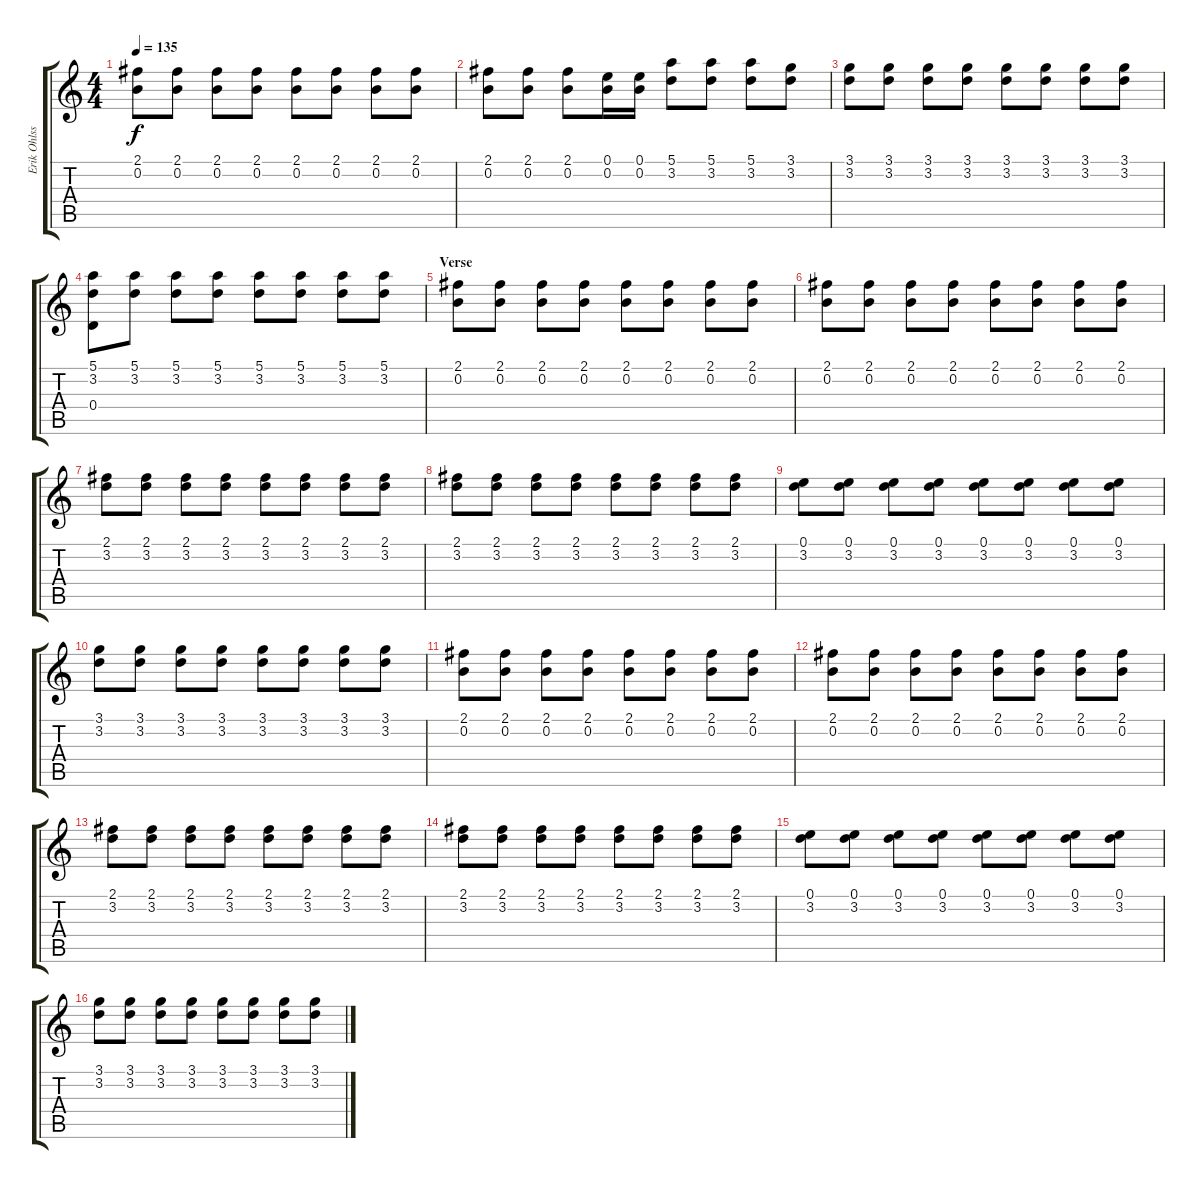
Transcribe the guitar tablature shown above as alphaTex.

\track ("Erik Ohlsson" "Erik Ohlss") {instrument distortionguitar}
\staff {score tabs}
\tuning (E4 B3 G3 D3 A2 E2) {hide}
\ts (4 4)
\tempo 135
\clef g2
\ks c
(2.1 0.2).8{dy f} (2.1 0.2).8 (2.1 0.2).8 (2.1 0.2).8 (2.1 0.2).8 (2.1 0.2).8 (2.1 0.2).8 (2.1 0.2).8 |
(2.1 0.2).8 (2.1 0.2).8 (2.1 0.2).8 (0.1 0.2).16 (0.1 0.2).16 (5.1 3.2).8 (5.1 3.2).8 (5.1 3.2).8 (3.1 3.2).8 |
(3.1 3.2).8 (3.1 3.2).8 (3.1 3.2).8 (3.1 3.2).8 (3.1 3.2).8 (3.1 3.2).8 (3.1 3.2).8 (3.1 3.2).8 |
(5.1 3.2 0.4).8 (5.1 3.2).8 (5.1 3.2).8 (5.1 3.2).8 (5.1 3.2).8 (5.1 3.2).8 (5.1 3.2).8 (5.1 3.2).8 |
\section ("" "Verse")
(2.1 0.2).8 (2.1 0.2).8 (2.1 0.2).8 (2.1 0.2).8 (2.1 0.2).8 (2.1 0.2).8 (2.1 0.2).8 (2.1 0.2).8 |
(2.1 0.2).8 (2.1 0.2).8 (2.1 0.2).8 (2.1 0.2).8 (2.1 0.2).8 (2.1 0.2).8 (2.1 0.2).8 (2.1 0.2).8 |
(2.1 3.2).8 (2.1 3.2).8 (2.1 3.2).8 (2.1 3.2).8 (2.1 3.2).8 (2.1 3.2).8 (2.1 3.2).8 (2.1 3.2).8 |
(2.1 3.2).8 (2.1 3.2).8 (2.1 3.2).8 (2.1 3.2).8 (2.1 3.2).8 (2.1 3.2).8 (2.1 3.2).8 (2.1 3.2).8 |
(0.1 3.2).8 (0.1 3.2).8 (0.1 3.2).8 (0.1 3.2).8 (0.1 3.2).8 (0.1 3.2).8 (0.1 3.2).8 (0.1 3.2).8 |
(3.1 3.2).8 (3.1 3.2).8 (3.1 3.2).8 (3.1 3.2).8 (3.1 3.2).8 (3.1 3.2).8 (3.1 3.2).8 (3.1 3.2).8 |
(2.1 0.2).8 (2.1 0.2).8 (2.1 0.2).8 (2.1 0.2).8 (2.1 0.2).8 (2.1 0.2).8 (2.1 0.2).8 (2.1 0.2).8 |
(2.1 0.2).8 (2.1 0.2).8 (2.1 0.2).8 (2.1 0.2).8 (2.1 0.2).8 (2.1 0.2).8 (2.1 0.2).8 (2.1 0.2).8 |
(2.1 3.2).8 (2.1 3.2).8 (2.1 3.2).8 (2.1 3.2).8 (2.1 3.2).8 (2.1 3.2).8 (2.1 3.2).8 (2.1 3.2).8 |
(2.1 3.2).8 (2.1 3.2).8 (2.1 3.2).8 (2.1 3.2).8 (2.1 3.2).8 (2.1 3.2).8 (2.1 3.2).8 (2.1 3.2).8 |
(0.1 3.2).8 (0.1 3.2).8 (0.1 3.2).8 (0.1 3.2).8 (0.1 3.2).8 (0.1 3.2).8 (0.1 3.2).8 (0.1 3.2).8 |
(3.1 3.2).8 (3.1 3.2).8 (3.1 3.2).8 (3.1 3.2).8 (3.1 3.2).8 (3.1 3.2).8 (3.1 3.2).8 (3.1 3.2).8
